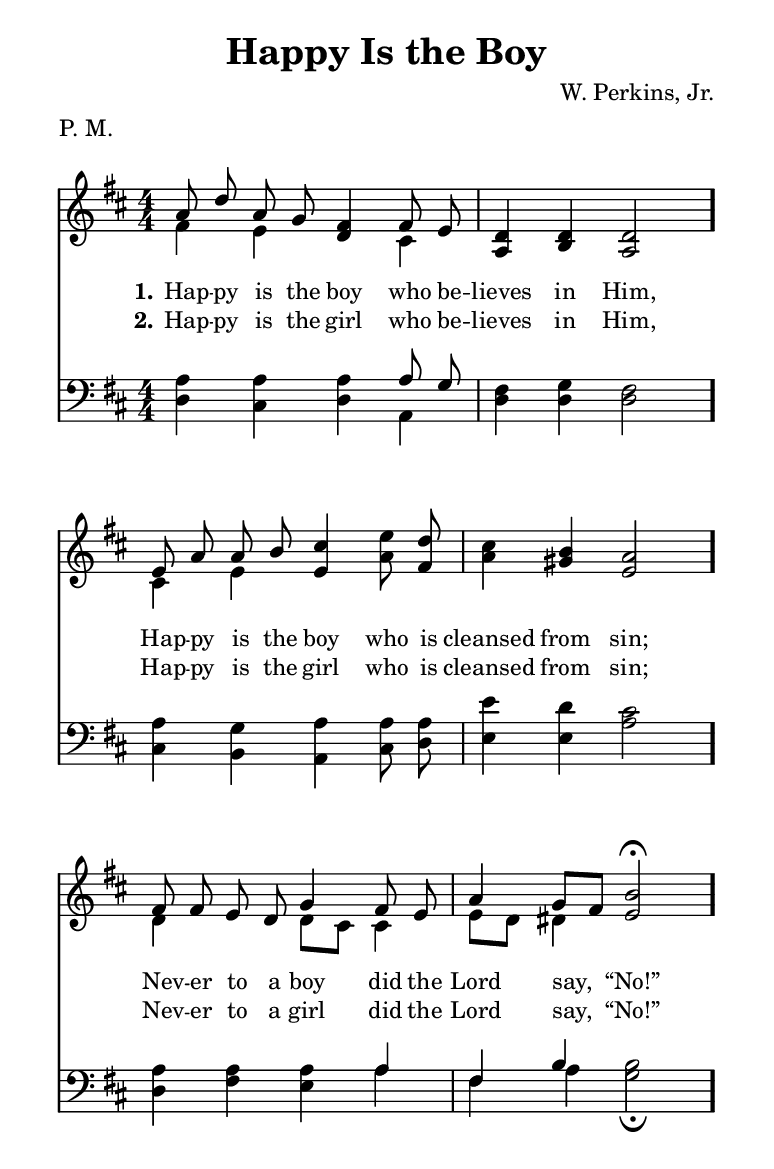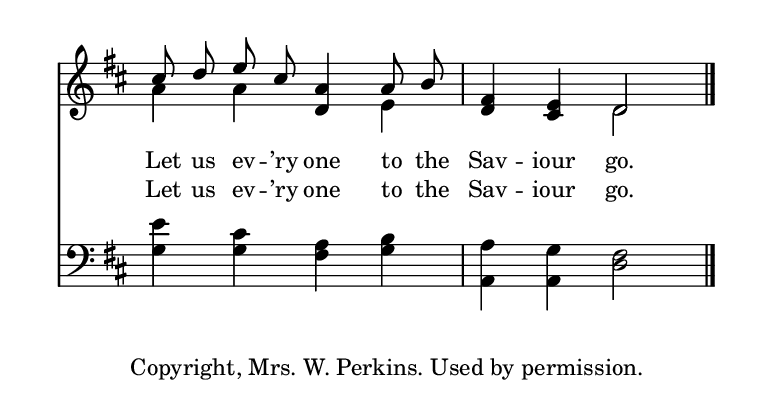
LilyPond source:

\include "common/global.ily"
\paper {
  \include "common/paper.ily"
  ragged-last-bottom = ##t
  system-count = #(cond (is-eogsized 3) (#t #f)) % fits in 2 systems, but page fit favours 3
}

\header{
  %children
  hymnnumber = "340"
  title = "Happy Is the Boy"
  tunename = ""
  meter = "P. M."
  poet = ""
  composer = "W. Perkins, Jr."
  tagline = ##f
}

ta = { \tempo 4=80 }
tb = { \tempo 4=40 }

global = {
  \include "common/overrides.ily"
  \override Staff.TimeSignature.style = #'numbered
  \time 4/4
  \override Score.MetronomeMark.transparent = ##t % hide all fermata changes too
  \ta
  \key d \major
  \autoBeamOff
}

notesSoprano = {
\global
\relative c'' {

  a8 d a g fis4 fis8 e | d4 d d2 |
  e8 a a b cis4 e8 d | cis4 b a2 |
  fis8 fis e d g4 fis8 e | a4 g8[ fis] \tb b2\fermata \ta
  cis8 d e cis a4 a8 b | fis4 e d2 |

  \bar "|."

}
}

notesAlto = {
\global
\relative e' {

  fis4 e d cis | a b a2 |
  cis4 e e a8 fis | a4 gis e2 |
  d4 s4 d8[ cis] cis4 | e8[ d] dis4 e2 | % original has missing notes for alto = s4
  a4 a d, e | d cis d2 |

}
}

notesTenor = {
\global
\relative a {

  a4 a a a8 g | fis4 g fis2 |
  a4 g a a8 a | e'4 d cis2 |
  a4 a a a | fis4 b b2 |
  e4 cis a b | a g fis2 |

}
}

notesBass = {
\global
\relative f {

  d4 cis d a | d d d2 |
  cis4 b a cis8 d | e4 e a2 |
  d,4 fis e a | fis a g2_\fermata |
  g4 g fis g | a, a d2 |

}
}

wordsA = \lyricmode {
\set stanza = "1."

Hap -- py is the boy who be -- lieves in Him, \bar "."
Hap -- py is the boy who is cleansed from sin; \bar "."
Nev -- er to a boy did the Lord say, “No!” \bar "."
Let us ev -- ’ry one to the Sav -- iour go. \bar "."

}

wordsB = \lyricmode {
\set stanza = "2."

Hap -- py is the girl who be -- lieves in Him, \bar "."
Hap -- py is the girl who is cleansed from sin; \bar "."
Nev -- er to a girl did the Lord say, “No!” \bar "."
Let us ev -- ’ry one to the Sav -- iour go. \bar "."

}

\score {
  \context ChoirStaff <<
    \context Staff = upper <<
      \set Staff.autoBeaming = ##f
      \set ChoirStaff.systemStartDelimiter = #'SystemStartBar
      \set ChoirStaff.printPartCombineTexts = ##f
      \partcombine #'(2 . 9) \notesSoprano \notesAlto
      \context NullVoice = sopranos { \voiceOne << \notesSoprano >> }
      \context NullVoice = altos { \voiceTwo << \notesAlto >> }
      \context Lyrics = one   \lyricsto sopranos \wordsA
      \context Lyrics = two   \lyricsto sopranos \wordsB
    >>
    \context Staff = men <<
      \set Staff.autoBeaming = ##f
      \clef bass
      \set ChoirStaff.printPartCombineTexts = ##f
      \partcombine #'(2 . 9) \notesTenor \notesBass
      \context NullVoice = tenors { \voiceOne << \notesTenor >> }
      \context NullVoice = basses { \voiceTwo << \notesBass >> }
    >>
  >>
  \layout {
    \include "common/layout.ily"
  }
  \midi{
    \include "common/midi.ily"
  }
}

% We don't use the `copyright` header field because we need the copyright to
% appear just under the last system, rather than at the bottom of the page.
\noPageBreak \markup { \fill-line { \raise #4 { "Copyright, Mrs. W. Perkins. Used by permission." } } }


\version "2.19.49"  % necessary for upgrading to future LilyPond versions.

% vi:set et ts=2 sw=2 ai nocindent syntax=lilypond:
